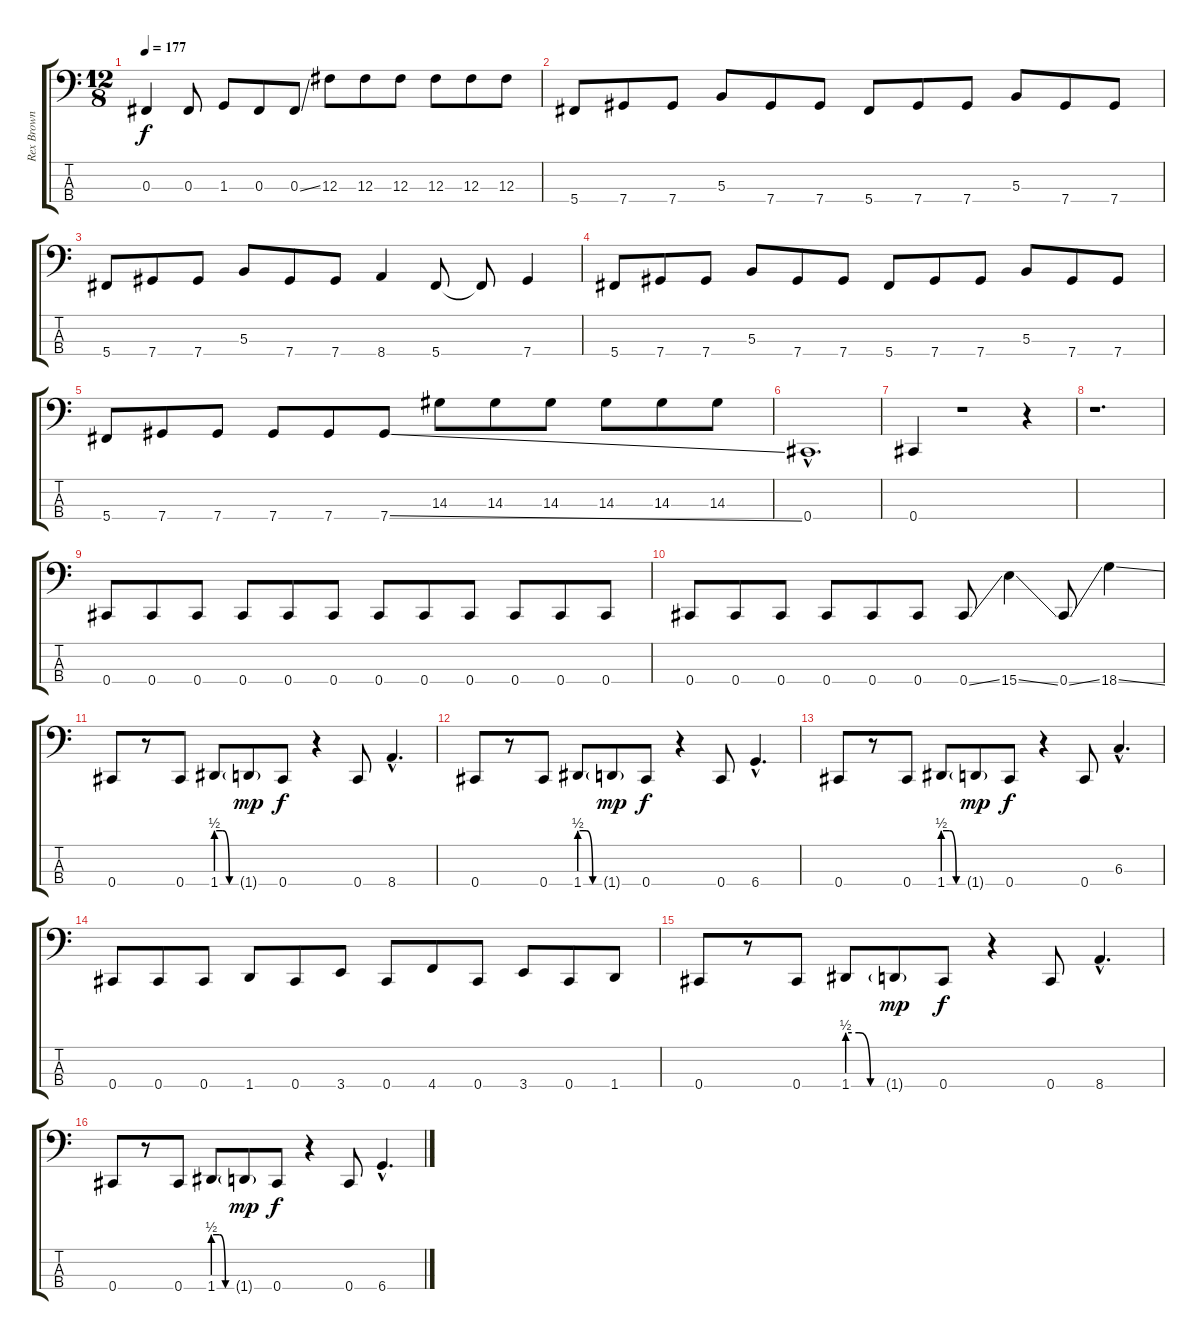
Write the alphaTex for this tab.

\track ("Rex Brown" "Rex Brown") {instrument electricbassfinger}
\staff {score tabs}
\tuning (E2 B1 Gb1 Db1) {hide}
\ts (12 8)
\tempo 177
\clef f4
\ks c
0.3.4{dy f} 0.3.8 1.3.8 0.3.8 0.3{ss}.8 12.3.8 12.3.8 12.3.8 12.3.8 12.3.8 12.3.8 |
5.4.8 7.4.8 7.4.8 5.3.8 7.4.8 7.4.8 5.4.8 7.4.8 7.4.8 5.3.8 7.4.8 7.4.8 |
5.4.8 7.4.8 7.4.8 5.3.8 7.4.8 7.4.8 8.4.4 5.4.8 5.4{t}.8 7.4.4 |
5.4.8 7.4.8 7.4.8 5.3.8 7.4.8 7.4.8 5.4.8 7.4.8 7.4.8 5.3.8 7.4.8 7.4.8 |
5.4.8 7.4.8 7.4.8 7.4.8 7.4.8 7.4{ss}.8 14.3.8 14.3.8 14.3.8 14.3.8 14.3.8 14.3.8 |
0.4{hac}.1{d} |
0.4.4 r.1 r.4 |
r.1{d} |
0.4.8{volume 3} 0.4.8{volume 4} 0.4.8{volume 5} 0.4.8{volume 6} 0.4.8{volume 7} 0.4.8{volume 8} 0.4.8{volume 9} 0.4.8{volume 10} 0.4.8{volume 11} 0.4.8{volume 12} 0.4.8{volume 13} 0.4.8 |
0.4.8 0.4.8 0.4.8 0.4.8 0.4.8 0.4.8 0.4{ss}.8 15.4{ss}.4 0.4{ss}.8 18.4{ss}.4 |
0.4.8 r.8 0.4.8 1.4{be (custom 0 2 20 2 40 0 60 0)}.8 1.4{g}.8{dy mp} 0.4.8{dy f} r.4 0.4.8 8.4{hac}.4{d} |
0.4.8 r.8 0.4.8 1.4{be (custom 0 2 20 2 40 0 60 0)}.8 1.4{g}.8{dy mp} 0.4.8{dy f} r.4 0.4.8 6.4{hac}.4{d} |
0.4.8 r.8 0.4.8 1.4{be (custom 0 2 20 2 40 0 60 0)}.8 1.4{g}.8{dy mp} 0.4.8{dy f} r.4 0.4.8 6.3{hac}.4{d} |
0.4.8 0.4.8 0.4.8 1.4.8 0.4.8 3.4.8 0.4.8 4.4.8 0.4.8 3.4.8 0.4.8 1.4.8 |
0.4.8 r.8 0.4.8 1.4{be (custom 0 2 20 2 40 0 60 0)}.8 1.4{g}.8{dy mp} 0.4.8{dy f} r.4 0.4.8 8.4{hac}.4{d} |
0.4.8 r.8 0.4.8 1.4{be (custom 0 2 20 2 40 0 60 0)}.8 1.4{g}.8{dy mp} 0.4.8{dy f} r.4 0.4.8 6.4{hac}.4{d}
